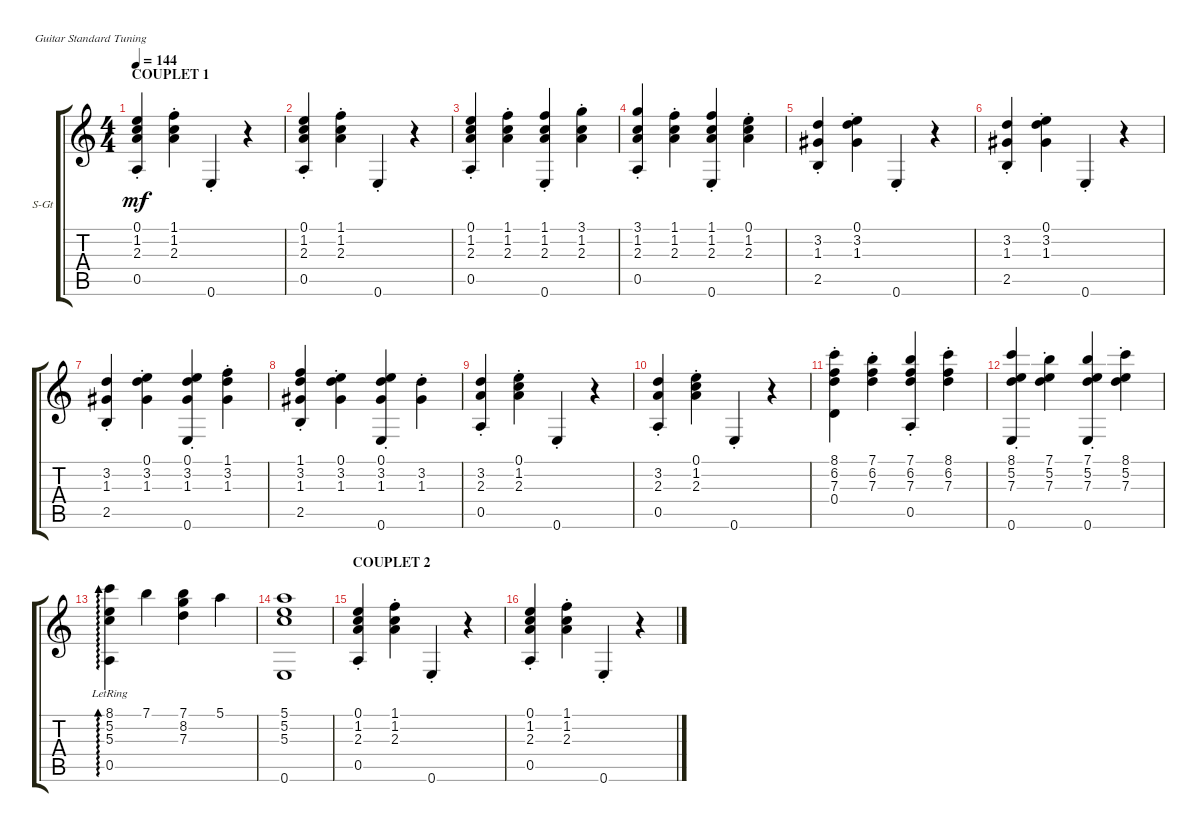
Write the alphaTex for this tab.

\defaultSystemsLayout 4
\bracketExtendMode groupsimilarinstruments
\firstSystemTrackNameOrientation horizontal
\otherSystemsTrackNameOrientation horizontal
\track ("Steel Guitar" "S-Gt") {instrument acousticguitarsteel}
\staff {score tabs}
\tuning (E4 B3 G3 D3 A2 E2)
\ts (4 4)
\section ("" "COUPLET 1")
\tempo 144
\clef g2
\ks aminor
(0.5{st} 0.1{st} 2.3{st} 1.2{st}).4{dy mf} (1.1{st} 1.2{st} 2.3{st}).4 0.6{st}.4 r.4 |
(0.5{st} 0.1{st} 2.3{st} 1.2{st}).4 (1.1{st} 1.2{st} 2.3{st}).4 0.6{st}.4 r.4 |
(0.5{st} 0.1{st} 2.3{st} 1.2{st}).4 (1.1{st} 1.2{st} 2.3{st}).4 (0.6{st} 1.1{st} 1.2{st} 2.3{st}).4 (3.1{st} 1.2{st} 2.3{st}).4 |
(0.5{st} 3.1{st} 2.3{st} 1.2{st}).4 (1.1{st} 1.2{st} 2.3{st}).4 (0.6{st} 1.1{st} 1.2{st} 2.3{st}).4 (0.1{st} 1.2{st} 2.3{st}).4 |
(3.2{st} 1.3{st} 2.5{st}).4 (3.2{st} 1.3{st} 0.1{st}).4 0.6{st}.4 r.4 |
(3.2{st} 1.3{st} 2.5{st}).4 (3.2{st} 1.3{st} 0.1{st}).4 0.6{st}.4 r.4 |
(2.5{st} 1.3{st} 3.2{st}).4 (0.1{st} 3.2{st} 1.3{st}).4 (0.6{st} 0.1{st} 3.2{st} 1.3{st}).4 (1.1{st} 3.2{st} 1.3{st}).4 |
(1.1{st} 1.3{st} 3.2{st} 2.5{st}).4 (0.1{st} 3.2{st} 1.3{st}).4 (0.6{st} 0.1{st} 3.2{st} 1.3{st}).4 (3.2{st} 1.3{st}).4 |
(0.5{st} 2.3{st} 3.2{st}).4 (2.3{st} 1.2{st} 0.1{st}).4 0.6{st}.4 r.4 |
(0.5{st} 2.3{st} 3.2{st}).4 (2.3{st} 1.2{st} 0.1{st}).4 0.6{st}.4 r.4 |
(8.1{st} 7.3{st} 6.2{st} 0.4{st}).4 (7.1{st} 6.2{st} 7.3{st}).4 (7.1{st} 0.5{st} 6.2{st} 7.3{st}).4 (8.1{st} 6.2{st} 7.3{st}).4 |
(8.1{st} 0.6{st} 5.2{st} 7.3{st}).4 (7.1{st} 5.2{st} 7.3{st}).4 (7.1{st} 0.6{st} 5.2{st} 7.3{st}).4 (8.1{st} 5.2{st} 7.3{st}).4 |
(0.5{lr} 5.3{lr} 5.2{lr} 8.1{lr}).4{ad 0} 7.1.4 (7.1 8.2 7.3).4 5.1.4 |
(0.6 5.3 5.2 5.1).1 |
\section ("" "COUPLET 2")
(0.5{st} 0.1{st} 2.3{st} 1.2{st}).4 (1.1{st} 1.2{st} 2.3{st}).4 0.6{st}.4 r.4 |
(0.5{st} 0.1{st} 2.3{st} 1.2{st}).4 (1.1{st} 1.2{st} 2.3{st}).4 0.6{st}.4 r.4
